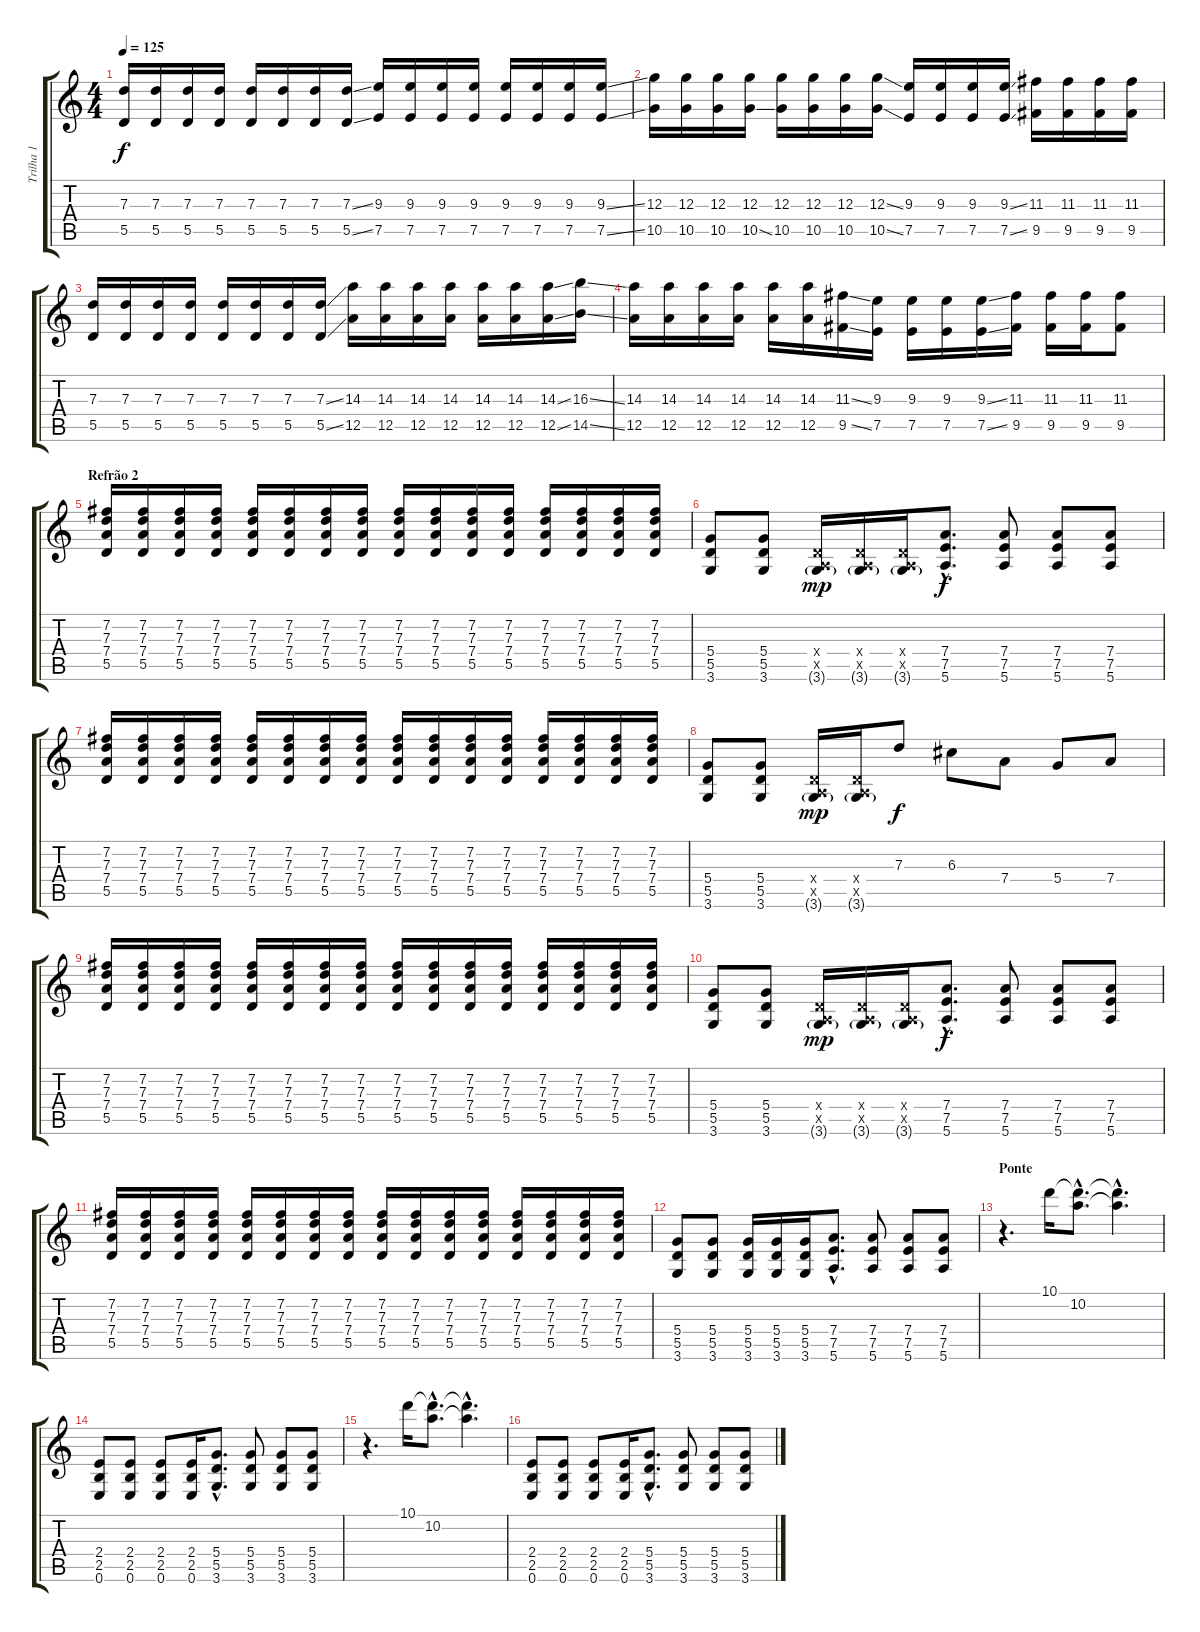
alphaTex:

\track ("Trilha 1" "Trilha 1") {instrument overdrivenguitar}
\staff {score tabs}
\tuning (E4 B3 G3 D3 A2 E2) {hide}
\ts (4 4)
\tempo 125
\clef g2
\ks c
(7.3 5.5).16{dy f} (7.3 5.5).16 (7.3 5.5).16 (7.3 5.5).16 (7.3 5.5).16 (7.3 5.5).16 (7.3 5.5).16 (7.3{ss} 5.5{ss}).16 (9.3 7.5).16 (9.3 7.5).16 (9.3 7.5).16 (9.3 7.5).16 (9.3 7.5).16 (9.3 7.5).16 (9.3 7.5).16 (9.3{ss} 7.5{ss}).16 |
(12.3 10.5).16 (12.3 10.5).16 (12.3 10.5).16 (12.3 10.5{ss}).16 (12.3 10.5).16 (12.3 10.5).16 (12.3 10.5).16 (12.3{ss} 10.5{ss}).16 (9.3 7.5).16 (9.3 7.5).16 (9.3 7.5).16 (9.3{ss} 7.5{ss}).16 (11.3 9.5).16 (11.3 9.5).16 (11.3 9.5).16 (11.3 9.5).16 |
(7.3 5.5).16 (7.3 5.5).16 (7.3 5.5).16 (7.3 5.5).16 (7.3 5.5).16 (7.3 5.5).16 (7.3 5.5).16 (7.3{ss} 5.5{ss}).16 (14.3 12.5).16 (14.3 12.5).16 (14.3 12.5).16 (14.3 12.5).16 (14.3 12.5).16 (14.3 12.5).16 (14.3{ss} 12.5{ss}).16 (16.3{ss} 14.5{ss}).16 |
(14.3 12.5).16 (14.3 12.5).16 (14.3 12.5).16 (14.3 12.5).16 (14.3 12.5).16 (14.3 12.5).16 (11.3{ss} 9.5{ss}).16 (9.3 7.5).16 (9.3 7.5).16 (9.3 7.5).16 (9.3{ss} 7.5{ss}).16 (11.3 9.5).16 (11.3 9.5).16 (11.3 9.5).16 (11.3 9.5).8 |
\section ("" "Refrão 2")
(7.2 7.3 7.4 5.5).16 (7.2 7.3 7.4 5.5).16 (7.2 7.3 7.4 5.5).16 (7.2 7.3 7.4 5.5).16 (7.2 7.3 7.4 5.5).16 (7.2 7.3 7.4 5.5).16 (7.2 7.3 7.4 5.5).16 (7.2 7.3 7.4 5.5).16 (7.2 7.3 7.4 5.5).16 (7.2 7.3 7.4 5.5).16 (7.2 7.3 7.4 5.5).16 (7.2 7.3 7.4 5.5).16 (7.2 7.3 7.4 5.5).16 (7.2 7.3 7.4 5.5).16 (7.2 7.3 7.4 5.5).16 (7.2 7.3 7.4 5.5).16 |
(5.4 5.5 3.6).8 (5.4 5.5 3.6).8 (0.4{x} 0.5{x} 3.6{g}).16{dy mp} (0.4{x} 0.5{x} 3.6{g}).16 (0.4{x} 0.5{x} 3.6{g}).16 (7.4{hac} 7.5{hac} 5.6{hac}).8{d dy f} (7.4 7.5 5.6).8 (7.4 7.5 5.6).8 (7.4 7.5 5.6).8 |
(7.2 7.3 7.4 5.5).16 (7.2 7.3 7.4 5.5).16 (7.2 7.3 7.4 5.5).16 (7.2 7.3 7.4 5.5).16 (7.2 7.3 7.4 5.5).16 (7.2 7.3 7.4 5.5).16 (7.2 7.3 7.4 5.5).16 (7.2 7.3 7.4 5.5).16 (7.2 7.3 7.4 5.5).16 (7.2 7.3 7.4 5.5).16 (7.2 7.3 7.4 5.5).16 (7.2 7.3 7.4 5.5).16 (7.2 7.3 7.4 5.5).16 (7.2 7.3 7.4 5.5).16 (7.2 7.3 7.4 5.5).16 (7.2 7.3 7.4 5.5).16 |
(5.4 5.5 3.6).8 (5.4 5.5 3.6).8 (0.4{x} 0.5{x} 3.6{g}).16{dy mp} (0.4{x} 0.5{x} 3.6{g}).16 7.3.8{dy f} 6.3.8 7.4.8 5.4.8 7.4.8 |
(7.2 7.3 7.4 5.5).16 (7.2 7.3 7.4 5.5).16 (7.2 7.3 7.4 5.5).16 (7.2 7.3 7.4 5.5).16 (7.2 7.3 7.4 5.5).16 (7.2 7.3 7.4 5.5).16 (7.2 7.3 7.4 5.5).16 (7.2 7.3 7.4 5.5).16 (7.2 7.3 7.4 5.5).16 (7.2 7.3 7.4 5.5).16 (7.2 7.3 7.4 5.5).16 (7.2 7.3 7.4 5.5).16 (7.2 7.3 7.4 5.5).16 (7.2 7.3 7.4 5.5).16 (7.2 7.3 7.4 5.5).16 (7.2 7.3 7.4 5.5).16 |
(5.4 5.5 3.6).8 (5.4 5.5 3.6).8 (0.4{x} 0.5{x} 3.6{g}).16{dy mp} (0.4{x} 0.5{x} 3.6{g}).16 (0.4{x} 0.5{x} 3.6{g}).16 (7.4{hac} 7.5{hac} 5.6{hac}).8{d dy f} (7.4 7.5 5.6).8 (7.4 7.5 5.6).8 (7.4 7.5 5.6).8 |
(7.2 7.3 7.4 5.5).16 (7.2 7.3 7.4 5.5).16 (7.2 7.3 7.4 5.5).16 (7.2 7.3 7.4 5.5).16 (7.2 7.3 7.4 5.5).16 (7.2 7.3 7.4 5.5).16 (7.2 7.3 7.4 5.5).16 (7.2 7.3 7.4 5.5).16 (7.2 7.3 7.4 5.5).16 (7.2 7.3 7.4 5.5).16 (7.2 7.3 7.4 5.5).16 (7.2 7.3 7.4 5.5).16 (7.2 7.3 7.4 5.5).16 (7.2 7.3 7.4 5.5).16 (7.2 7.3 7.4 5.5).16 (7.2 7.3 7.4 5.5).16 |
(5.4 5.5 3.6).8 (5.4 5.5 3.6).8 (5.4 5.5 3.6).16 (5.4 5.5 3.6).16 (5.4 5.5 3.6).16 (7.4{hac} 7.5{hac} 5.6{hac}).8{d} (7.4 7.5 5.6).8 (7.4 7.5 5.6).8 (7.4 7.5 5.6).8 |
\section ("" "Ponte")
r.4{d} 10.1.16 (10.1{hac t} 10.2{hac}).8{d} (10.1{hac t} 10.2{hac t}).4{d} |
(2.4 2.5 0.6).8 (2.4 2.5 0.6).8 (2.4 2.5 0.6).8 (2.4 2.5 0.6).16 (5.4{hac} 5.5{hac} 3.6{hac}).8{d} (5.4 5.5 3.6).8 (5.4 5.5 3.6).8 (5.4 5.5 3.6).8 |
r.4{d} 10.1.16 (10.1{hac t} 10.2{hac}).8{d} (10.1{hac t} 10.2{hac t}).4{d} |
(2.4 2.5 0.6).8 (2.4 2.5 0.6).8 (2.4 2.5 0.6).8 (2.4 2.5 0.6).16 (5.4{hac} 5.5{hac} 3.6{hac}).8{d} (5.4 5.5 3.6).8 (5.4 5.5 3.6).8 (5.4 5.5 3.6).8
